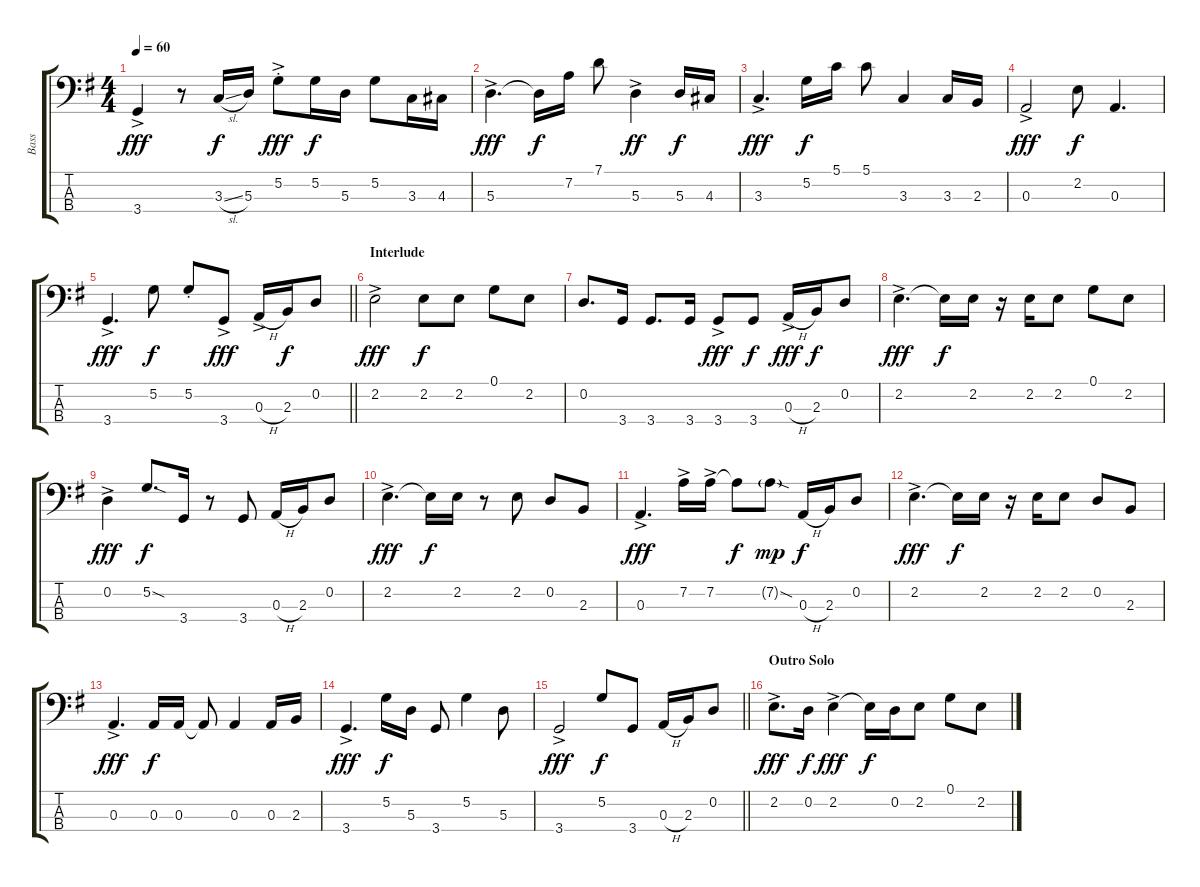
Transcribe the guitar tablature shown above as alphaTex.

\track ("Bass" "Bass") {instrument electricbasspick}
\staff {score tabs}
\tuning (G2 D2 A1 E1) {hide}
\ts (4 4)
\tempo 60
\clef f4
\ks g
3.4{ac}.4{dy fff} r.8 3.3{sl}.16{dy f} 5.3.16 5.2{ac st}.8{dy fff} 5.2.16{dy f} 5.3.16 5.2.8 3.3.16 4.3.16 |
5.3{ac}.4{d dy fff} 5.3{t}.16{dy f} 7.2.16 7.1.8 5.3{ac}.4{dy ff} 5.3.16{dy f} 4.3.16 |
3.3{ac}.4{d dy fff} 5.2.16{dy f} 5.1.16 5.1.8 3.3.4 3.3.16 2.3.16 |
0.3{ac}.2{dy fff} 2.2.8{dy f} 0.3.4{d} |
\barLineRight lightlight
3.4{ac}.4{d dy fff} 5.2.8{dy f} 5.2{st}.8 3.4{ac}.8{dy fff} 0.3{h ac}.16 2.3.16{dy f} 0.2.8 |
\section ("" "Interlude")
2.2{ac}.2{dy fff} 2.2.8{dy f} 2.2.8 0.1.8 2.2.8 |
0.2.8{d} 3.4.16 3.4.8{d} 3.4.16 3.4{ac}.8{dy fff} 3.4.8{dy f} 0.3{h ac}.16{dy fff} 2.3.16{dy f} 0.2.8 |
2.2{ac}.4{d dy fff} 2.2{t}.16{dy f} 2.2.16 r.16 2.2.16 2.2.8 0.1.8 2.2.8 |
0.2{ac}.4{dy fff} 5.2{sod}.8{d dy f} 3.4.16 r.8 3.4.8 0.3{h}.16 2.3.16 0.2.8 |
2.2{ac}.4{d dy fff} 2.2{t}.16{dy f} 2.2.16 r.8 2.2.8 0.2.8 2.3.8 |
0.3{ac}.4{d dy fff} 7.2{ac}.16 7.2{ac}.16 7.2{t}.8{dy f} 7.2{sod g}.8{dy mp} 0.3{h}.16{dy f} 2.3.16 0.2.8 |
2.2{ac}.4{d dy fff} 2.2{t}.16{dy f} 2.2.16 r.16 2.2.16 2.2.8 0.2.8 2.3.8 |
0.3{ac}.4{d dy fff} 0.3.16{dy f} 0.3.16 0.3{t}.8 0.3.4 0.3.16 2.3.16 |
3.4{ac}.4{d dy fff} 5.2.16{dy f} 5.3.16 3.4.8 5.2.4 5.3.8 |
\barLineRight lightlight
3.4{ac}.2{dy fff} 5.2.8{dy f} 3.4.8 0.3{h}.16 2.3.16 0.2.8 |
\section ("" "Outro Solo")
2.2{ac}.8{d dy fff} 0.2.16{dy f} 2.2{ac}.4{dy fff} 2.2{t}.16{dy f} 0.2.16 2.2.8 0.1.8 2.2.8
